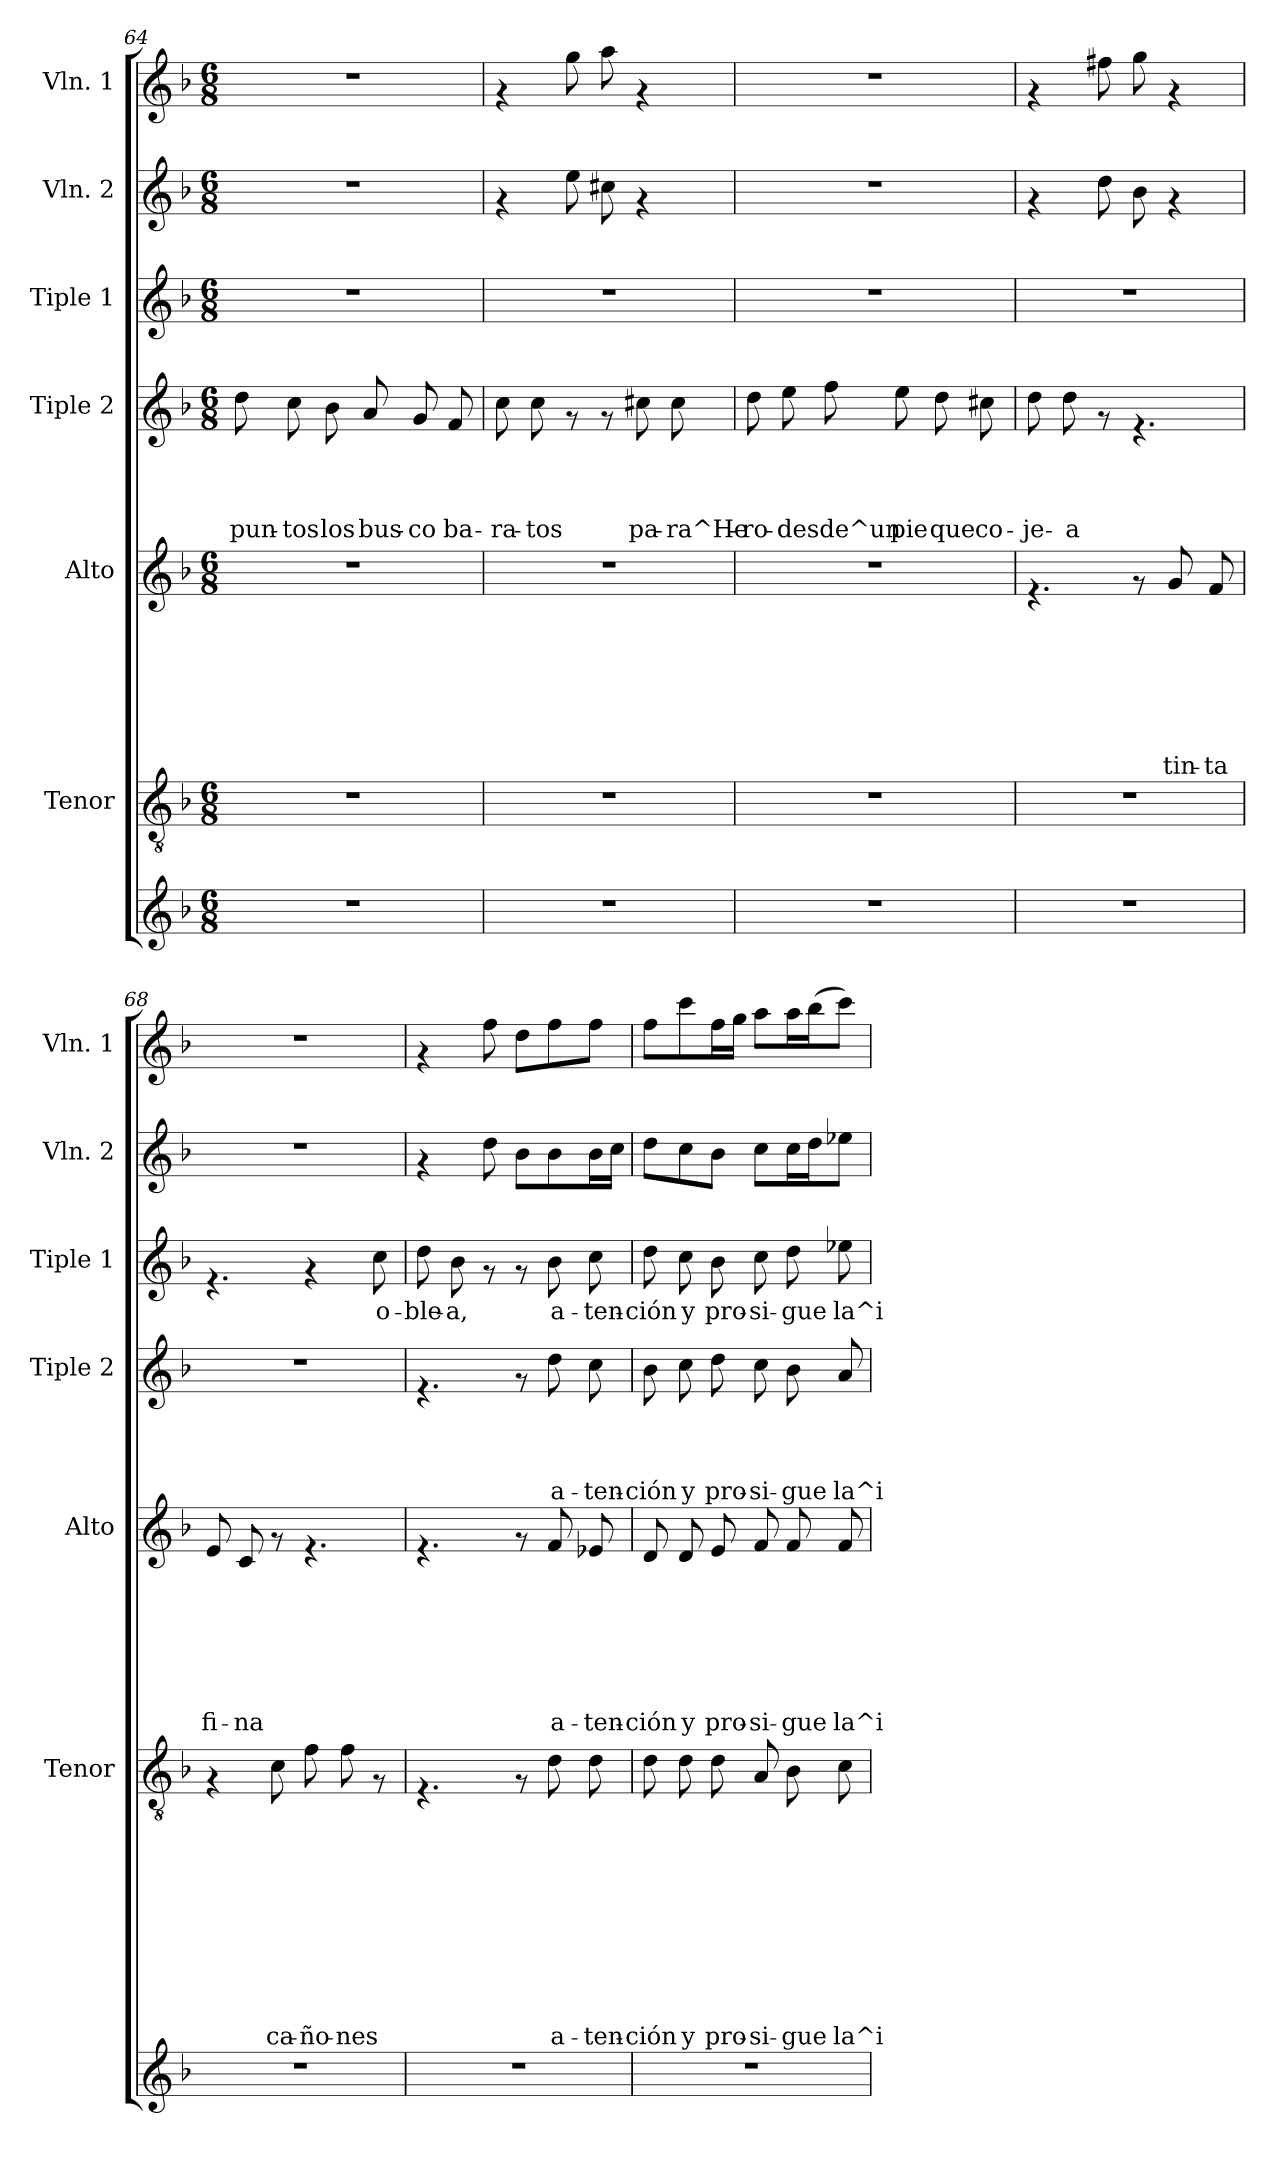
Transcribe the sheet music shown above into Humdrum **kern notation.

**kern	**kern	**text	**text	**text	**text	**text	**text	**text	**text	**text	**text	**kern	**text	**text	**text	**text	**text	**text	**text	**kern	**text	**text	**text	**text	**kern	**text	**kern	**kern
*part7	*part6	*part6	*part6	*part6	*part6	*part6	*part6	*part6	*part6	*part6	*part6	*part5	*part5	*part5	*part5	*part5	*part5	*part5	*part5	*part4	*part4	*part4	*part4	*part4	*part3	*part3	*part2	*part1
*staff7	*staff6	*staff6	*staff6	*staff6	*staff6	*staff6	*staff6	*staff6	*staff6	*staff6	*staff6	*staff5	*staff5	*staff5	*staff5	*staff5	*staff5	*staff5	*staff5	*staff4	*staff4	*staff4	*staff4	*staff4	*staff3	*staff3	*staff2	*staff1
*	*I"Tenor	*	*	*	*	*	*	*	*	*	*	*I"Alto	*	*	*	*	*	*	*	*I"Tiple 2	*	*	*	*	*I"Tiple 1	*	*I"Vln. 2	*I"Vln. 1
*	*I'Tenor	*	*	*	*	*	*	*	*	*	*	*I'Alto	*	*	*	*	*	*	*	*I'Tiple 2	*	*	*	*	*I'Tiple 1	*	*I'Vln. 2	*I'Vln. 1
*clefG2	*clefGv2	*	*	*	*	*	*	*	*	*	*	*clefG2	*	*	*	*	*	*	*	*clefG2	*	*	*	*	*clefG2	*	*clefG2	*clefG2
*ITrd7c12	*	*	*	*	*	*	*	*	*	*	*	*	*	*	*	*	*	*	*	*	*	*	*	*	*	*	*	*
*k[b-]	*k[b-]	*	*	*	*	*	*	*	*	*	*	*k[b-]	*	*	*	*	*	*	*	*k[b-]	*	*	*	*	*k[b-]	*	*k[b-]	*k[b-]
*F:	*F:	*	*	*	*	*	*	*	*	*	*	*F:	*	*	*	*	*	*	*	*F:	*	*	*	*	*F:	*	*F:	*F:
*M6/8	*M6/8	*	*	*	*	*	*	*	*	*	*	*M6/8	*	*	*	*	*	*	*	*M6/8	*	*	*	*	*M6/8	*	*M6/8	*M6/8
=64	=64	=64	=64	=64	=64	=64	=64	=64	=64	=64	=64	=64	=64	=64	=64	=64	=64	=64	=64	=64	=64	=64	=64	=64	=64	=64	=64	=64
!	!	!	!	!	!	!	!	!	!	!	!	!	!	!	!	!	!	!	!	!	!	!	!	!LO:LY:b	!	!	!	!
2.r	2.r	.	.	.	.	.	.	.	.	.	.	2.r	.	.	.	.	.	.	.	8dd\	.	.	.	pun-	2.r	.	2.r	2.r
!	!	!	!	!	!	!	!	!	!	!	!	!	!	!	!	!	!	!	!	!	!	!	!	!LO:LY:b	!	!	!	!
.	.	.	.	.	.	.	.	.	.	.	.	.	.	.	.	.	.	.	.	8cc\	.	.	.	-tos	.	.	.	.
!	!	!	!	!	!	!	!	!	!	!	!	!	!	!	!	!	!	!	!	!	!	!	!	!LO:LY:b	!	!	!	!
.	.	.	.	.	.	.	.	.	.	.	.	.	.	.	.	.	.	.	.	8b-\	.	.	.	los	.	.	.	.
!	!	!	!	!	!	!	!	!	!	!	!	!	!	!	!	!	!	!	!	!	!	!	!	!LO:LY:b	!	!	!	!
.	.	.	.	.	.	.	.	.	.	.	.	.	.	.	.	.	.	.	.	8a/	.	.	.	bus-	.	.	.	.
!	!	!	!	!	!	!	!	!	!	!	!	!	!	!	!	!	!	!	!	!	!	!	!	!LO:LY:b	!	!	!	!
.	.	.	.	.	.	.	.	.	.	.	.	.	.	.	.	.	.	.	.	8g/	.	.	.	-co	.	.	.	.
!	!	!	!	!	!	!	!	!	!	!	!	!	!	!	!	!	!	!	!	!	!	!	!	!LO:LY:b	!	!	!	!
.	.	.	.	.	.	.	.	.	.	.	.	.	.	.	.	.	.	.	.	8f/	.	.	.	ba-	.	.	.	.
=65	=65	=65	=65	=65	=65	=65	=65	=65	=65	=65	=65	=65	=65	=65	=65	=65	=65	=65	=65	=65	=65	=65	=65	=65	=65	=65	=65	=65
!	!	!	!	!	!	!	!	!	!	!	!	!	!	!	!	!	!	!	!	!	!	!	!	!LO:LY:b	!	!	!	!
2.r	2.r	.	.	.	.	.	.	.	.	.	.	2.r	.	.	.	.	.	.	.	8cc\	.	.	.	-ra-	2.r	.	4rf	4rf
!	!	!	!	!	!	!	!	!	!	!	!	!	!	!	!	!	!	!	!	!	!	!	!	!LO:LY:b	!	!	!	!
.	.	.	.	.	.	.	.	.	.	.	.	.	.	.	.	.	.	.	.	8cc\	.	.	.	-tos	.	.	.	.
.	.	.	.	.	.	.	.	.	.	.	.	.	.	.	.	.	.	.	.	8rf	.	.	.	.	.	.	8ee\	8gg\
.	.	.	.	.	.	.	.	.	.	.	.	.	.	.	.	.	.	.	.	8rf	.	.	.	.	.	.	8cc#X\	8aa\
!	!	!	!	!	!	!	!	!	!	!	!	!	!	!	!	!	!	!	!	!	!	!	!	!LO:LY:b	!	!	!	!
.	.	.	.	.	.	.	.	.	.	.	.	.	.	.	.	.	.	.	.	8cc#X\	.	.	.	pa-	.	.	4rf	4rf
!	!	!	!	!	!	!	!	!	!	!	!	!	!	!	!	!	!	!	!	!	!	!	!	!LO:LY:b	!	!	!	!
.	.	.	.	.	.	.	.	.	.	.	.	.	.	.	.	.	.	.	.	8cc#\	.	.	.	-ra^He-	.	.	.	.
=66	=66	=66	=66	=66	=66	=66	=66	=66	=66	=66	=66	=66	=66	=66	=66	=66	=66	=66	=66	=66	=66	=66	=66	=66	=66	=66	=66	=66
!	!	!	!	!	!	!	!	!	!	!	!	!	!	!	!	!	!	!	!	!	!	!	!	!LO:LY:b	!	!	!	!
2.r	2.r	.	.	.	.	.	.	.	.	.	.	2.r	.	.	.	.	.	.	.	8dd\	.	.	.	-ro-	2.r	.	2.r	2.r
!	!	!	!	!	!	!	!	!	!	!	!	!	!	!	!	!	!	!	!	!	!	!	!	!LO:LY:b	!	!	!	!
.	.	.	.	.	.	.	.	.	.	.	.	.	.	.	.	.	.	.	.	8ee\	.	.	.	-des	.	.	.	.
!	!	!	!	!	!	!	!	!	!	!	!	!	!	!	!	!	!	!	!	!	!	!	!	!LO:LY:b	!	!	!	!
.	.	.	.	.	.	.	.	.	.	.	.	.	.	.	.	.	.	.	.	8ff\	.	.	.	de^un	.	.	.	.
!	!	!	!	!	!	!	!	!	!	!	!	!	!	!	!	!	!	!	!	!	!	!	!	!LO:LY:b	!	!	!	!
.	.	.	.	.	.	.	.	.	.	.	.	.	.	.	.	.	.	.	.	8ee\	.	.	.	pie	.	.	.	.
!	!	!	!	!	!	!	!	!	!	!	!	!	!	!	!	!	!	!	!	!	!	!	!	!LO:LY:b	!	!	!	!
.	.	.	.	.	.	.	.	.	.	.	.	.	.	.	.	.	.	.	.	8dd\	.	.	.	que	.	.	.	.
!	!	!	!	!	!	!	!	!	!	!	!	!	!	!	!	!	!	!	!	!	!	!	!	!LO:LY:b	!	!	!	!
.	.	.	.	.	.	.	.	.	.	.	.	.	.	.	.	.	.	.	.	8cc#X\	.	.	.	co-	.	.	.	.
!!LO:PB:g=z
=67	=67	=67	=67	=67	=67	=67	=67	=67	=67	=67	=67	=67	=67	=67	=67	=67	=67	=67	=67	=67	=67	=67	=67	=67	=67	=67	=67	=67
!	!	!	!	!	!	!	!	!	!	!	!	!	!	!	!	!	!	!	!	!	!	!	!	!LO:LY:b	!	!	!	!
2.r	2.r	.	.	.	.	.	.	.	.	.	.	4.rf	.	.	.	.	.	.	.	8dd\	.	.	.	-je-	2.r	.	4rf	4rf
!	!	!	!	!	!	!	!	!	!	!	!	!	!	!	!	!	!	!	!	!	!	!	!	!LO:LY:b	!	!	!	!
.	.	.	.	.	.	.	.	.	.	.	.	.	.	.	.	.	.	.	.	8dd\	.	.	.	-a	.	.	.	.
.	.	.	.	.	.	.	.	.	.	.	.	.	.	.	.	.	.	.	.	8rf	.	.	.	.	.	.	8dd\	8ff#X\
.	.	.	.	.	.	.	.	.	.	.	.	8rf	.	.	.	.	.	.	.	4.rf	.	.	.	.	.	.	8b-\	8gg\
!	!	!	!	!	!	!	!	!	!	!	!	!	!	!	!	!	!	!	!LO:LY:b	!	!	!	!	!	!	!	!	!
.	.	.	.	.	.	.	.	.	.	.	.	8g/	.	.	.	.	.	.	tin-	.	.	.	.	.	.	.	4rf	4rf
!	!	!	!	!	!	!	!	!	!	!	!	!	!	!	!	!	!	!	!LO:LY:b	!	!	!	!	!	!	!	!	!
.	.	.	.	.	.	.	.	.	.	.	.	8f/	.	.	.	.	.	.	-ta	.	.	.	.	.	.	.	.	.
=68	=68	=68	=68	=68	=68	=68	=68	=68	=68	=68	=68	=68	=68	=68	=68	=68	=68	=68	=68	=68	=68	=68	=68	=68	=68	=68	=68	=68
!	!	!	!	!	!	!	!	!	!	!	!	!	!	!	!	!	!	!	!LO:LY:b	!	!	!	!	!	!	!	!	!
2.r	4rF	.	.	.	.	.	.	.	.	.	.	8e/	.	.	.	.	.	.	fi-	2.r	.	.	.	.	4.rf	.	2.r	2.r
!	!	!	!	!	!	!	!	!	!	!	!	!	!	!	!	!	!	!	!LO:LY:b	!	!	!	!	!	!	!	!	!
.	.	.	.	.	.	.	.	.	.	.	.	8c/	.	.	.	.	.	.	-na	.	.	.	.	.	.	.	.	.
!	!	!	!	!	!	!	!	!	!	!	!LO:LY:b	!	!	!	!	!	!	!	!	!	!	!	!	!	!	!	!	!
.	8c\	.	.	.	.	.	.	.	.	.	ca-	8rf	.	.	.	.	.	.	.	.	.	.	.	.	.	.	.	.
!	!	!	!	!	!	!	!	!	!	!	!LO:LY:b	!	!	!	!	!	!	!	!	!	!	!	!	!	!	!	!	!
.	8f\	.	.	.	.	.	.	.	.	.	-ño-	4.rf	.	.	.	.	.	.	.	.	.	.	.	.	4rf	.	.	.
!	!	!	!	!	!	!	!	!	!	!	!LO:LY:b	!	!	!	!	!	!	!	!	!	!	!	!	!	!	!	!	!
.	8f\	.	.	.	.	.	.	.	.	.	-nes	.	.	.	.	.	.	.	.	.	.	.	.	.	.	.	.	.
!	!	!	!	!	!	!	!	!	!	!	!	!	!	!	!	!	!	!	!	!	!	!	!	!	!	!LO:LY:b	!	!
.	8rF	.	.	.	.	.	.	.	.	.	.	.	.	.	.	.	.	.	.	.	.	.	.	.	8cc\	-o-	.	.
=69	=69	=69	=69	=69	=69	=69	=69	=69	=69	=69	=69	=69	=69	=69	=69	=69	=69	=69	=69	=69	=69	=69	=69	=69	=69	=69	=69	=69
!	!	!	!	!	!	!	!	!	!	!	!	!	!	!	!	!	!	!	!	!	!	!	!	!	!	!LO:LY:b	!	!
2.r	4.rF	.	.	.	.	.	.	.	.	.	.	4.rf	.	.	.	.	.	.	.	4.rf	.	.	.	.	8dd\	-ble-	4rf	4rf
!	!	!	!	!	!	!	!	!	!	!	!	!	!	!	!	!	!	!	!	!	!	!	!	!	!	!LO:LY:b	!	!
.	.	.	.	.	.	.	.	.	.	.	.	.	.	.	.	.	.	.	.	.	.	.	.	.	8b-\	-a,	.	.
.	.	.	.	.	.	.	.	.	.	.	.	.	.	.	.	.	.	.	.	.	.	.	.	.	8rf	.	8dd\	8ff\
.	8rF	.	.	.	.	.	.	.	.	.	.	8rf	.	.	.	.	.	.	.	8rf	.	.	.	.	8rf	.	8b-\L	8dd\L
!	!	!	!	!	!	!	!	!	!	!	!LO:LY:b	!	!	!	!	!	!	!	!LO:LY:b	!	!	!	!	!LO:LY:b	!	!LO:LY:b	!	!
.	8d\	.	.	.	.	.	.	.	.	.	a-	8f/	.	.	.	.	.	.	a-	8dd\	.	.	.	a-	8b-\	a-	8b-\	8ff\
!	!	!	!	!	!	!	!	!	!	!	!LO:LY:b	!	!	!	!	!	!	!	!LO:LY:b	!	!	!	!	!LO:LY:b	!	!LO:LY:b	!	!
.	8d\	.	.	.	.	.	.	.	.	.	-ten-	8e-X/	.	.	.	.	.	.	-ten-	8cc\	.	.	.	-ten-	8cc\	-ten-	16b-\L	8ff\J
.	.	.	.	.	.	.	.	.	.	.	.	.	.	.	.	.	.	.	.	.	.	.	.	.	.	.	16cc\JJ	.
=70	=70	=70	=70	=70	=70	=70	=70	=70	=70	=70	=70	=70	=70	=70	=70	=70	=70	=70	=70	=70	=70	=70	=70	=70	=70	=70	=70	=70
!	!	!	!	!	!	!	!	!	!	!	!LO:LY:b	!	!	!	!	!	!	!	!LO:LY:b	!	!	!	!	!LO:LY:b	!	!LO:LY:b	!	!
2.r	8d\	.	.	.	.	.	.	.	.	.	-ción	8d/	.	.	.	.	.	.	-ción	8b-\	.	.	.	-ción	8dd\	-ción	8dd\L	8ff\L
!	!	!	!	!	!	!	!	!	!	!	!LO:LY:b	!	!	!	!	!	!	!	!LO:LY:b	!	!	!	!	!LO:LY:b	!	!LO:LY:b	!	!
.	8d\	.	.	.	.	.	.	.	.	.	y	8d/	.	.	.	.	.	.	y	8cc\	.	.	.	y	8cc\	y	8cc\	8ccc\
!	!	!	!	!	!	!	!	!	!	!	!LO:LY:b	!	!	!	!	!	!	!	!LO:LY:b	!	!	!	!	!LO:LY:b	!	!LO:LY:b	!	!
.	8d\	.	.	.	.	.	.	.	.	.	pro-	8e/	.	.	.	.	.	.	pro-	8dd\	.	.	.	pro-	8b-\	pro-	8b-\J	16ff\L
.	.	.	.	.	.	.	.	.	.	.	.	.	.	.	.	.	.	.	.	.	.	.	.	.	.	.	.	16gg\JJ
!	!	!	!	!	!	!	!	!	!	!	!LO:LY:b	!	!	!	!	!	!	!	!LO:LY:b	!	!	!	!	!LO:LY:b	!	!LO:LY:b	!	!
.	8A/	.	.	.	.	.	.	.	.	.	-si-	8f/	.	.	.	.	.	.	-si-	8cc\	.	.	.	-si-	8cc\	-si-	8cc\L	8aa\L
!	!	!	!	!	!	!	!	!	!	!	!LO:LY:b	!	!	!	!	!	!	!	!LO:LY:b	!	!	!	!	!LO:LY:b	!	!LO:LY:b	!	!
.	8B-\	.	.	.	.	.	.	.	.	.	-gue	8f/	.	.	.	.	.	.	-gue	8b-\	.	.	.	-gue	8dd\	-gue	16cc\L	16aa\L
.	.	.	.	.	.	.	.	.	.	.	.	.	.	.	.	.	.	.	.	.	.	.	.	.	.	.	16dd\J	(<16bb-\J
!	!	!	!	!	!	!	!	!	!	!	!LO:LY:b	!	!	!	!	!	!	!	!LO:LY:b	!	!	!	!	!LO:LY:b	!	!LO:LY:b	!	!
.	8c\	.	.	.	.	.	.	.	.	.	la^i-	8f/	.	.	.	.	.	.	la^i-	8a/	.	.	.	la^i-	8ee-X\	la^i-	8ee-X\J	8ccc\J)
=	=	=	=	=	=	=	=	=	=	=	=	=	=	=	=	=	=	=	=	=	=	=	=	=	=	=	=	=
*-	*-	*-	*-	*-	*-	*-	*-	*-	*-	*-	*-	*-	*-	*-	*-	*-	*-	*-	*-	*-	*-	*-	*-	*-	*-	*-	*-	*-
